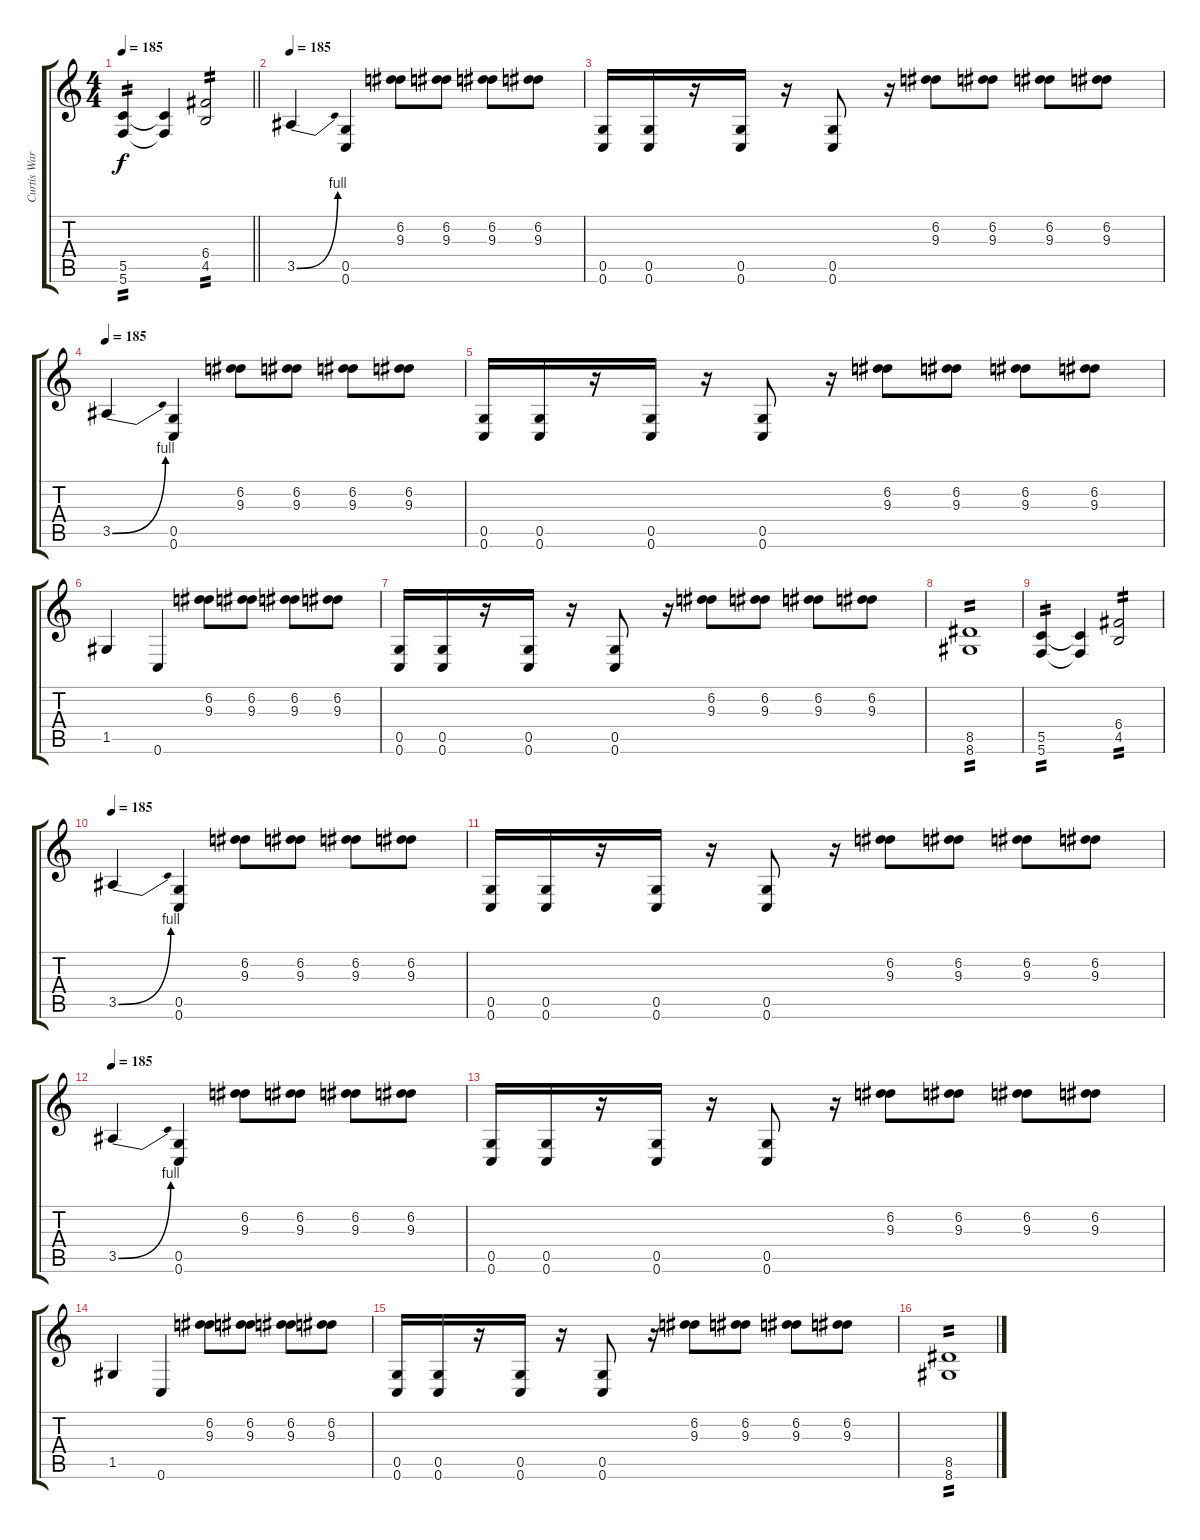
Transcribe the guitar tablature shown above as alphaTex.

\track ("Curtis Ward" "Curtis War") {instrument distortionguitar}
\staff {score tabs}
\tuning (D4 A3 F3 C3 G2 C2) {hide}
\ts (4 4)
\tempo 185
\clef g2
\barLineRight lightlight
\ks c
(5.5 5.6).4{tp 2 dy f} (5.5{t} 5.6{t}).4 (6.4 4.5).2{tp 2} |
\tempo 185
3.5{be (bend 0 0 60 4)}.4 (0.5 0.6).4 (6.2 9.3).8 (6.2 9.3).8 (6.2 9.3).8 (6.2 9.3).8 |
(0.5 0.6).16 (0.5 0.6).16 r.16 (0.5 0.6).16 r.16 (0.5 0.6).8 r.16 (6.2 9.3).8 (6.2 9.3).8 (6.2 9.3).8 (6.2 9.3).8 |
\tempo 185
3.5{be (bend 0 0 60 4)}.4 (0.5 0.6).4 (6.2 9.3).8 (6.2 9.3).8 (6.2 9.3).8 (6.2 9.3).8 |
(0.5 0.6).16 (0.5 0.6).16 r.16 (0.5 0.6).16 r.16 (0.5 0.6).8 r.16 (6.2 9.3).8 (6.2 9.3).8 (6.2 9.3).8 (6.2 9.3).8 |
1.5.4 0.6.4 (6.2 9.3).8 (6.2 9.3).8 (6.2 9.3).8 (6.2 9.3).8 |
(0.5 0.6).16 (0.5 0.6).16 r.16 (0.5 0.6).16 r.16 (0.5 0.6).8 r.16 (6.2 9.3).8 (6.2 9.3).8 (6.2 9.3).8 (6.2 9.3).8 |
(8.5 8.6).1{tp 2} |
(5.5 5.6).4{tp 2} (5.5{t} 5.6{t}).4 (6.4 4.5).2{tp 2} |
\tempo 185
3.5{be (bend 0 0 60 4)}.4 (0.5 0.6).4 (6.2 9.3).8 (6.2 9.3).8 (6.2 9.3).8 (6.2 9.3).8 |
(0.5 0.6).16 (0.5 0.6).16 r.16 (0.5 0.6).16 r.16 (0.5 0.6).8 r.16 (6.2 9.3).8 (6.2 9.3).8 (6.2 9.3).8 (6.2 9.3).8 |
\tempo 185
3.5{be (bend 0 0 60 4)}.4 (0.5 0.6).4 (6.2 9.3).8 (6.2 9.3).8 (6.2 9.3).8 (6.2 9.3).8 |
(0.5 0.6).16 (0.5 0.6).16 r.16 (0.5 0.6).16 r.16 (0.5 0.6).8 r.16 (6.2 9.3).8 (6.2 9.3).8 (6.2 9.3).8 (6.2 9.3).8 |
1.5.4 0.6.4 (6.2 9.3).8 (6.2 9.3).8 (6.2 9.3).8 (6.2 9.3).8 |
(0.5 0.6).16 (0.5 0.6).16 r.16 (0.5 0.6).16 r.16 (0.5 0.6).8 r.16 (6.2 9.3).8 (6.2 9.3).8 (6.2 9.3).8 (6.2 9.3).8 |
(8.5 8.6).1{tp 2}
